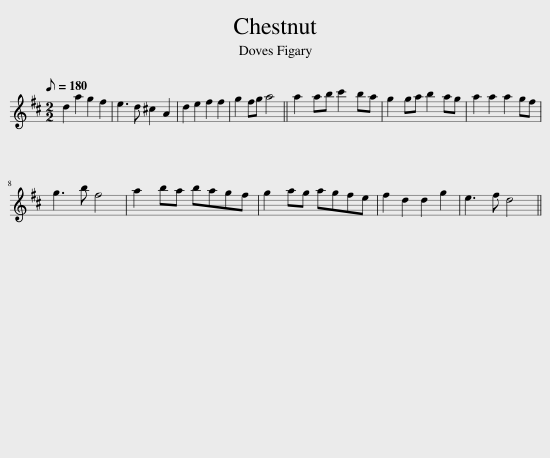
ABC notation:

X:1
L:1/8
Q:1/8=180
M:2/2
I:linebreak $
K:D
V:1 treble
V:1
 d2 a2 g2 f2 | e3 d ^c2 A2 | d2 e2 f2 f2 | g2 fg a4 || a2 ab c'2 ba | %5
 g2 ga b2 ag | a2 a2 a2 gf |$ g3 b f4 | a2 ba bagf | g2 ag agfe | %10
 f2 d2 d2 g2 | e3 f d4 || %12
